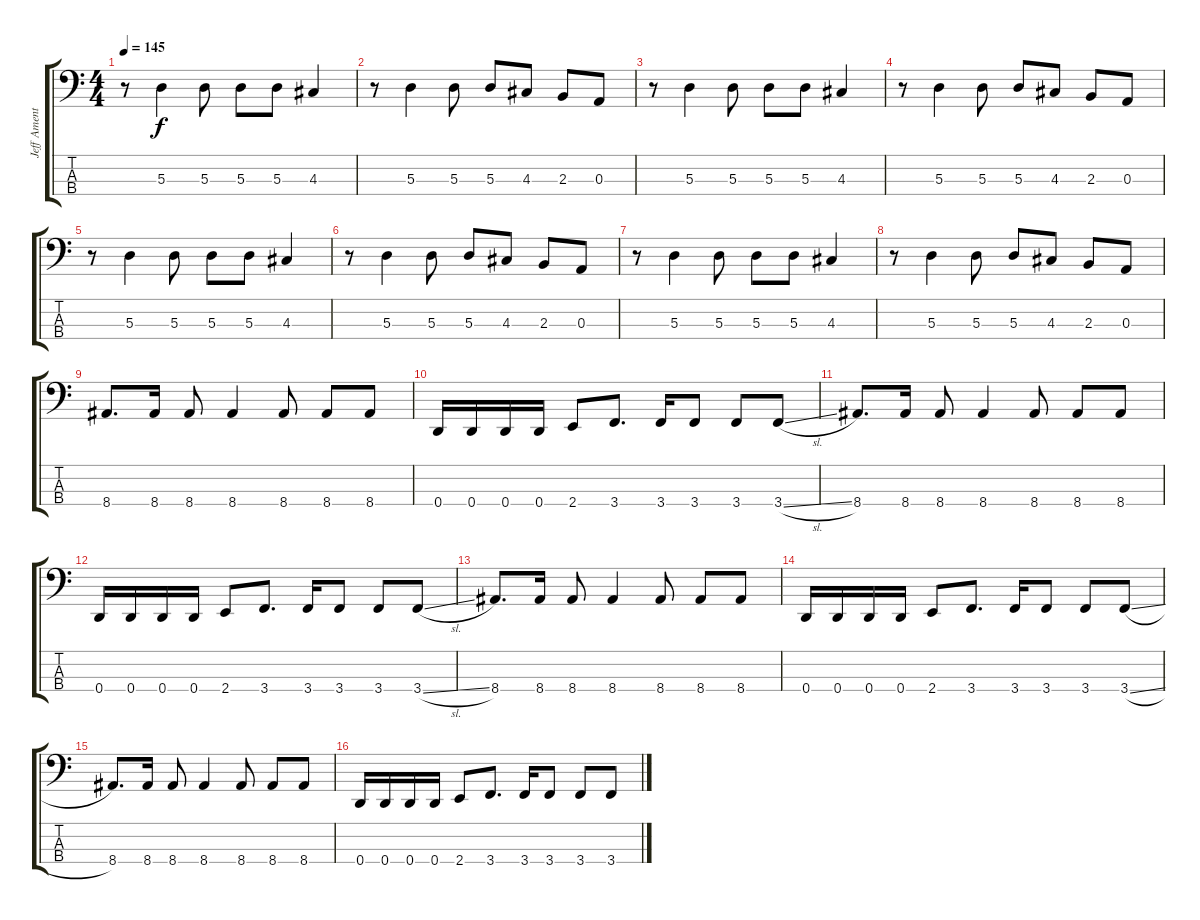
\track ("Jeff Ament" "Jeff Ament") {instrument electricbassfinger}
\staff {score tabs}
\tuning (G2 D2 A1 D1) {hide}
\ts (4 4)
\tempo 145
\clef f4
\ks c
r.8{dy f} 5.3.4 5.3.8 5.3.8 5.3.8 4.3.4 |
r.8 5.3.4 5.3.8 5.3.8 4.3.8 2.3.8 0.3.8 |
r.8 5.3.4 5.3.8 5.3.8 5.3.8 4.3.4 |
r.8 5.3.4 5.3.8 5.3.8 4.3.8 2.3.8 0.3.8 |
r.8 5.3.4 5.3.8 5.3.8 5.3.8 4.3.4 |
r.8 5.3.4 5.3.8 5.3.8 4.3.8 2.3.8 0.3.8 |
r.8 5.3.4 5.3.8 5.3.8 5.3.8 4.3.4 |
r.8 5.3.4 5.3.8 5.3.8 4.3.8 2.3.8 0.3.8 |
8.4.8{d} 8.4.16 8.4.8 8.4.4 8.4.8 8.4.8 8.4.8 |
0.4.16 0.4.16 0.4.16 0.4.16 2.4.8 3.4.8{d} 3.4.16 3.4.8 3.4.8 3.4{sl}.8 |
8.4.8{d} 8.4.16 8.4.8 8.4.4 8.4.8 8.4.8 8.4.8 |
0.4.16 0.4.16 0.4.16 0.4.16 2.4.8 3.4.8{d} 3.4.16 3.4.8 3.4.8 3.4{sl}.8 |
8.4.8{d} 8.4.16 8.4.8 8.4.4 8.4.8 8.4.8 8.4.8 |
0.4.16 0.4.16 0.4.16 0.4.16 2.4.8 3.4.8{d} 3.4.16 3.4.8 3.4.8 3.4{sl}.8 |
8.4.8{d} 8.4.16 8.4.8 8.4.4 8.4.8 8.4.8 8.4.8 |
0.4.16 0.4.16 0.4.16 0.4.16 2.4.8 3.4.8{d} 3.4.16 3.4.8 3.4.8 3.4{sl}.8
